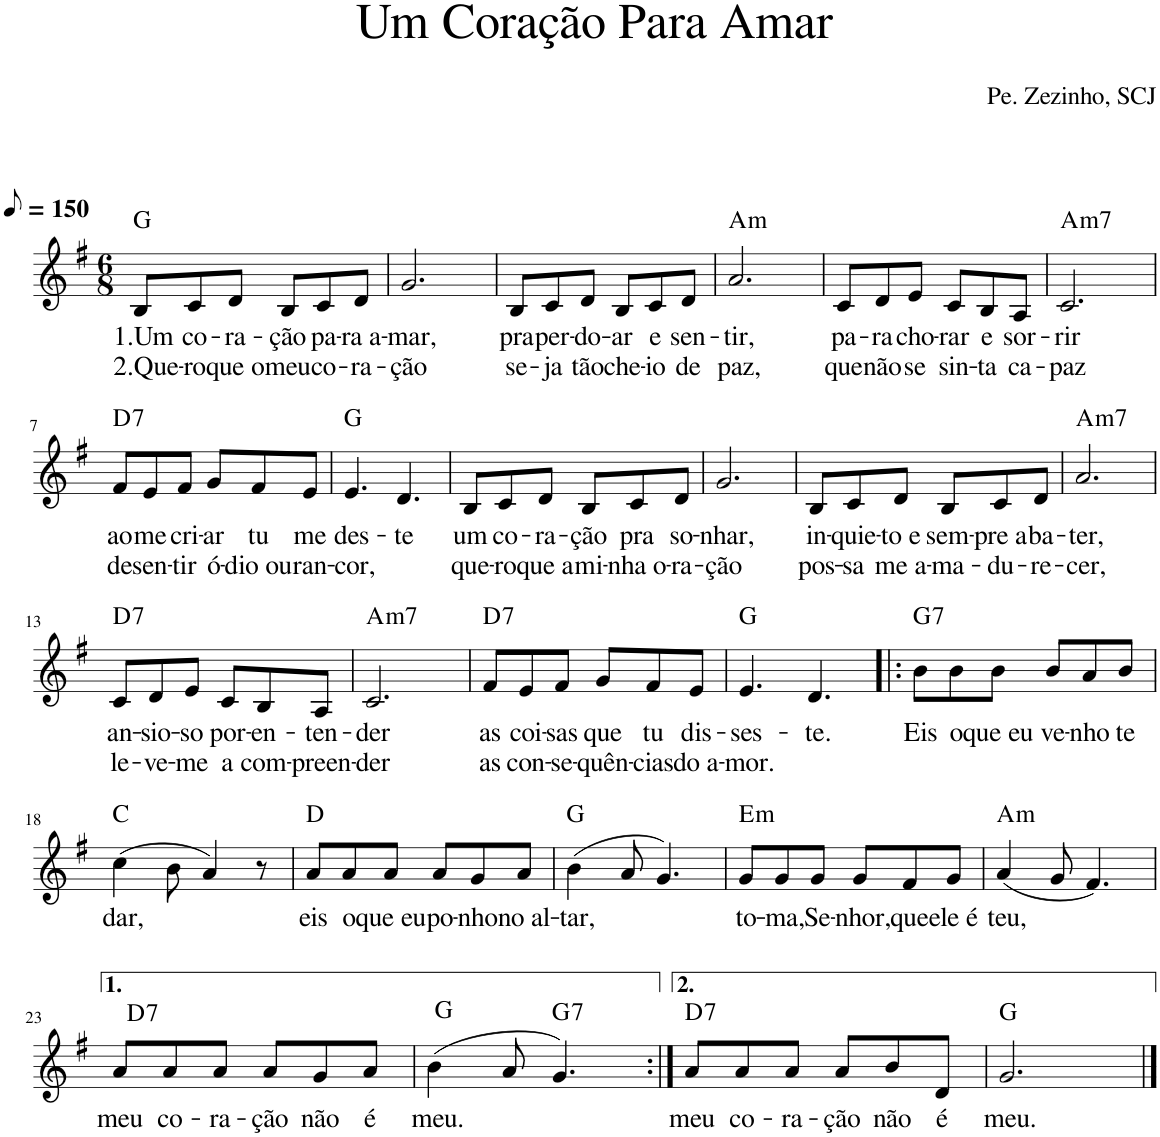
**kern	**text	**text	**harte
*part1	*part1	*part1	*part1
*staff1	*staff1	*staff1	*
*I"Voz	*	*	*
*I'Vo.	*	*	*
*clefG2	*	*	*
*k[f#]	*	*	*
*M6/8	*	*	*
*MM75	*	*	*
=1	=1	=1	=1
!	!LO:LY:b	!LO:LY:b	!
8B/L	1.Um	2.Que-	G:maj
!	!LO:LY:b	!LO:LY:b	!
8c/	co-	-ro	.
!	!LO:LY:b	!LO:LY:b	!
8d/J	-ra-	que o	.
!	!LO:LY:b	!LO:LY:b	!
8B/L	-ção	meu	.
!	!LO:LY:b	!LO:LY:b	!
8c/	pa-	co-	.
!	!LO:LY:b	!LO:LY:b	!
8d/J	-ra a-	-ra-	.
=2	=2	=2	=2
!	!LO:LY:b	!LO:LY:b	!
2.g/	-mar,	-ção	.
=3	=3	=3	=3
!	!LO:LY:b	!LO:LY:b	!
8B/L	pra	se-	.
!	!LO:LY:b	!LO:LY:b	!
8c/	per-	-ja	.
!	!LO:LY:b	!LO:LY:b	!
8d/J	-do-	tão	.
!	!LO:LY:b	!LO:LY:b	!
8B/L	-ar	che-	.
!	!LO:LY:b	!LO:LY:b	!
8c/	e	-io	.
!	!LO:LY:b	!LO:LY:b	!
8d/J	sen-	de	.
=4	=4	=4	=4
!	!LO:LY:b	!LO:LY:b	!LO:H:kt=m
2.a/	-tir,	paz,	A:min
=5	=5	=5	=5
!	!LO:LY:b	!LO:LY:b	!
8c/L	pa-	que	.
!	!LO:LY:b	!LO:LY:b	!
8d/	-ra	não	.
!	!LO:LY:b	!LO:LY:b	!
8e/J	cho-	se	.
!	!LO:LY:b	!LO:LY:b	!
8c/L	-rar	sin-	.
!	!LO:LY:b	!LO:LY:b	!
8B/	e	-ta	.
!	!LO:LY:b	!LO:LY:b	!
8A/J	sor-	ca-	.
=6	=6	=6	=6
!	!LO:LY:b	!LO:LY:b	!LO:H:kt=m7
2.c/	-rir	-paz	A:min7
!!LO:LB:g=z
=7	=7	=7	=7
!	!LO:LY:b	!LO:LY:b	!LO:H:kt=7
8f#/L	ao	de	D:7
!	!LO:LY:b	!LO:LY:b	!
8e/	me	sen-	.
!	!LO:LY:b	!LO:LY:b	!
8f#/J	cri-	-tir	.
!	!LO:LY:b	!LO:LY:b	!
8g/L	-ar	ó-	.
!	!LO:LY:b	!LO:LY:b	!
8f#/	tu	-dio ou	.
!	!LO:LY:b	!LO:LY:b	!
8e/J	me	ran-	.
=8	=8	=8	=8
!	!LO:LY:b	!LO:LY:b	!
4.e/	des-	-cor,	G:maj
!	!LO:LY:b	!	!
4.d/	-te	.	.
=9	=9	=9	=9
!	!LO:LY:b	!LO:LY:b	!
8B/L	um	que-	.
!	!LO:LY:b	!LO:LY:b	!
8c/	co-	-ro	.
!	!LO:LY:b	!LO:LY:b	!
8d/J	-ra-	que a	.
!	!LO:LY:b	!LO:LY:b	!
8B/L	-ção	mi-	.
!	!LO:LY:b	!LO:LY:b	!
8c/	pra	-nha o-	.
!	!LO:LY:b	!LO:LY:b	!
8d/J	so-	-ra-	.
=10	=10	=10	=10
!	!LO:LY:b	!LO:LY:b	!
2.g/	-nhar,	-ção	.
=11	=11	=11	=11
!	!LO:LY:b	!LO:LY:b	!
8B/L	in-	pos-	.
!	!LO:LY:b	!LO:LY:b	!
8c/	-quie-	-sa	.
!	!LO:LY:b	!LO:LY:b	!
8d/J	-to e	me a-	.
!	!LO:LY:b	!LO:LY:b	!
8B/L	sem-	-ma-	.
!	!LO:LY:b	!LO:LY:b	!
8c/	-pre a	-du-	.
!	!LO:LY:b	!LO:LY:b	!
8d/J	ba-	-re-	.
=12	=12	=12	=12
!	!LO:LY:b	!LO:LY:b	!LO:H:kt=m7
2.a/	-ter,	-cer,	A:min7
!!LO:LB:g=z
=13	=13	=13	=13
!	!LO:LY:b	!LO:LY:b	!LO:H:kt=7
8c/L	an-	le-	D:7
!	!LO:LY:b	!LO:LY:b	!
8d/	-sio-	-ve-	.
!	!LO:LY:b	!LO:LY:b	!
8e/J	-so	-me	.
!	!LO:LY:b	!LO:LY:b	!
8c/L	por-	a	.
!	!LO:LY:b	!LO:LY:b	!
8B/	-en-	com-	.
!	!LO:LY:b	!LO:LY:b	!
8A/J	-ten-	-preen-	.
=14	=14	=14	=14
!	!LO:LY:b	!LO:LY:b	!LO:H:kt=m7
2.c/	-der	-der	A:min7
=15	=15	=15	=15
!	!LO:LY:b	!LO:LY:b	!LO:H:kt=7
8f#/L	as	as	D:7
!	!LO:LY:b	!LO:LY:b	!
8e/	coi-	con-	.
!	!LO:LY:b	!LO:LY:b	!
8f#/J	-sas	-se-	.
!	!LO:LY:b	!LO:LY:b	!
8g/L	que	-quên-	.
!	!LO:LY:b	!LO:LY:b	!
8f#/	tu	-cias	.
!	!LO:LY:b	!LO:LY:b	!
8e/J	dis-	do a-	.
=16	=16	=16	=16
!	!LO:LY:b	!LO:LY:b	!
4.e/	-ses-	-mor.	G:maj
!	!LO:LY:b	!	!
4.d/	-te.	.	.
=17!|:	=17!|:	=17!|:	=17!|:
!	!LO:LY:b	!	!LO:H:kt=7
8b\L	Eis	.	G:7
!	!LO:LY:b	!	!
8b\	o	.	.
!	!LO:LY:b	!	!
8b\J	que eu	.	.
!	!LO:LY:b	!	!
8b/L	ve-	.	.
!	!LO:LY:b	!	!
8a/	-nho	.	.
!	!LO:LY:b	!	!
8b/J	te	.	.
!!LO:LB:g=z
=18	=18	=18	=18
!	!LO:LY:b	!	!
(4cc\	dar,	.	C:maj
8b\	.	.	.
4a/)	.	.	.
8r	.	.	.
=19	=19	=19	=19
!	!LO:LY:b	!	!
8a/L	eis	.	D:maj
!	!LO:LY:b	!	!
8a/	o	.	.
!	!LO:LY:b	!	!
8a/J	que eu	.	.
!	!LO:LY:b	!	!
8a/L	po-	.	.
!	!LO:LY:b	!	!
8g/	-nho	.	.
!	!LO:LY:b	!	!
8a/J	no al-	.	.
=20	=20	=20	=20
!	!LO:LY:b	!	!
(4b\	-tar,	.	G:maj
8a/	.	.	.
4.g/)	.	.	.
=21	=21	=21	=21
!	!LO:LY:b	!	!LO:H:kt=m
8g/L	to-	.	E:min
!	!LO:LY:b	!	!
8g/	-ma,	.	.
!	!LO:LY:b	!	!
8g/J	Se-	.	.
!	!LO:LY:b	!	!
8g/L	-nhor,	.	.
!	!LO:LY:b	!	!
8f#/	que	.	.
!	!LO:LY:b	!	!
8g/J	ele é	.	.
=22	=22	=22	=22
!	!LO:LY:b	!	!LO:H:kt=m
(4a/	teu,	.	A:min
8g/	.	.	.
4.f#/)	.	.	.
!!LO:LB:g=z
=23	=23	=23	=23
!	!LO:LY:b	!	!LO:H:kt=7
8a/L	meu	.	D:7
!	!LO:LY:b	!	!
8a/	co-	.	.
!	!LO:LY:b	!	!
8a/J	-ra-	.	.
!	!LO:LY:b	!	!
8a/L	-ção	.	.
!	!LO:LY:b	!	!
8g/	não	.	.
!	!LO:LY:b	!	!
8a/J	é	.	.
=24	=24	=24	=24
!	!LO:LY:b	!	!
(4b\	meu.	.	G:maj
8a/	.	.	.
!	!	!	!LO:H:kt=7
4.g/)	.	.	G:7
=25:|!	=25:|!	=25:|!	=25:|!
!	!LO:LY:b	!	!LO:H:kt=7
8a/L	meu	.	D:7
!	!LO:LY:b	!	!
8a/	co-	.	.
!	!LO:LY:b	!	!
8a/J	-ra-	.	.
!	!LO:LY:b	!	!
8a/L	-ção	.	.
!	!LO:LY:b	!	!
8b/	não	.	.
!	!LO:LY:b	!	!
8d/J	é	.	.
=26	=26	=26	=26
!	!LO:LY:b	!	!
2.g/	meu.	.	G:maj
==	==	==	==
*-	*-	*-	*-
